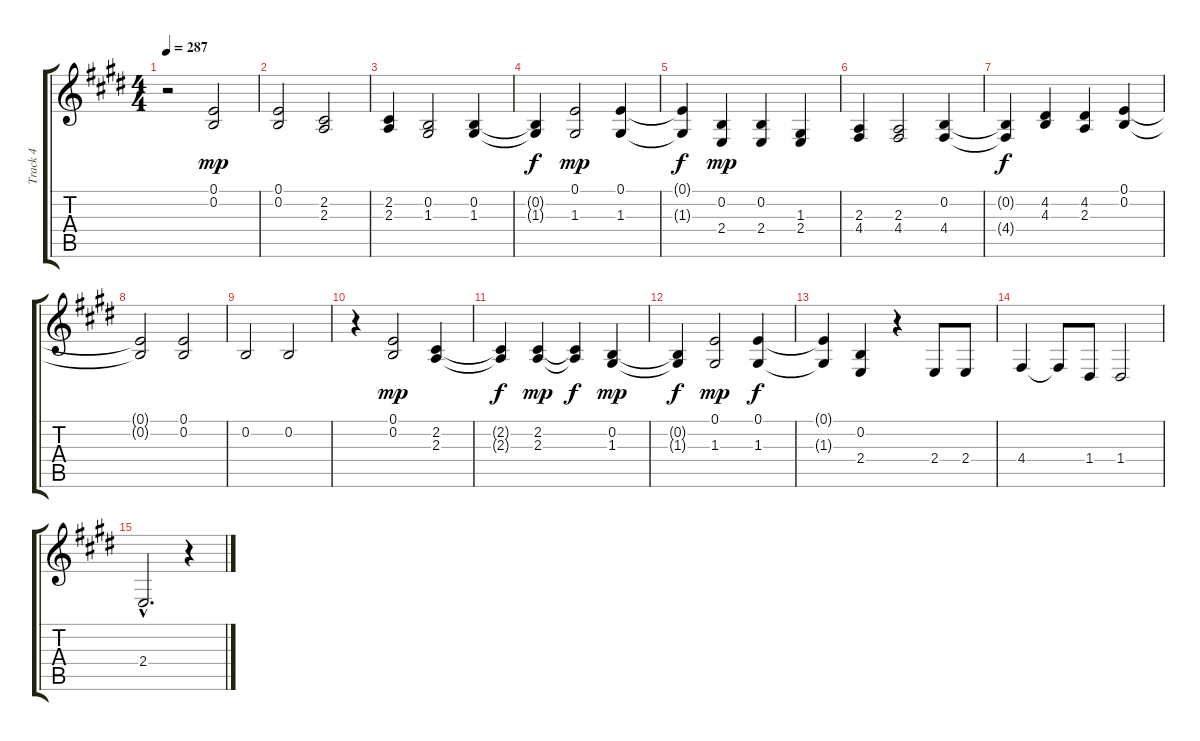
\track ("Track 4" "Track 4") {instrument oboe}
\staff {score tabs}
\tuning (E4 B3 G3 D3 A2 E2) {hide}
\ts (4 4)
\tempo 287
\clef g2
\ks c#minor
r.2{dy mp} (0.1 0.2).2 |
(0.1 0.2).2 (2.2 2.3).2 |
(2.2 2.3).4 (0.2 1.3).2 (0.2 1.3).4 |
(0.2{t} 1.3{t}).4{dy f} (0.1 1.3).2{dy mp} (0.1 1.3).4 |
(0.1{t} 1.3{t}).4{dy f} (0.2 2.4).4{dy mp} (0.2 2.4).4 (1.3 2.4).4 |
(2.3 4.4).4 (2.3 4.4).2 (0.2 4.4).4 |
(0.2{t} 4.4{t}).4{dy f} (4.2 4.3).4 (4.2 2.3).4 (0.1 0.2).4 |
(0.1{t} 0.2{t}).2 (0.1 0.2).2 |
0.2.2 0.2.2 |
r.4 (0.1 0.2).2{dy mp} (2.2 2.3).4 |
(2.2{t} 2.3{t}).4{dy f} (2.2 2.3).4{dy mp} (2.2{t} 2.3{t}).4{dy f} (0.2 1.3).4{dy mp} |
(0.2{t} 1.3{t}).4{dy f} (0.1 1.3).2{dy mp} (0.1 1.3).4{dy f} |
(0.1{t} 1.3{t}).4 (0.2 2.4).4 r.4 2.4.8 2.4.8 |
4.4.4 4.4{t}.8 1.4.8 1.4.2 |
2.4{hac}.2{d} r.4
